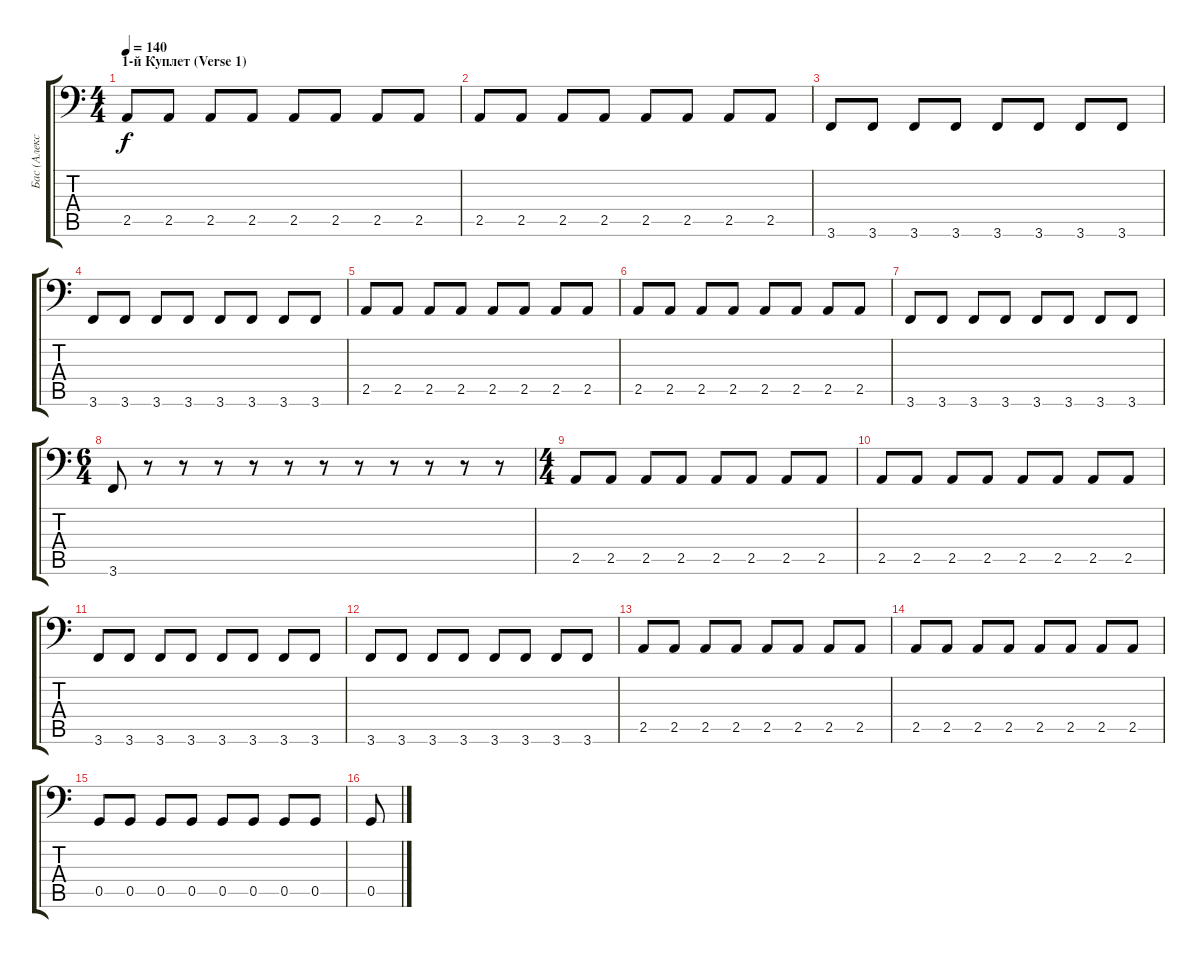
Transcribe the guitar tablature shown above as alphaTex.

\track ("Бас (Александр Тимонин)" "Бас (Алекс") {instrument electricbasspick}
\staff {score tabs}
\tuning (D3 A2 F2 C2 G1 D1) {hide}
\ts (4 4)
\section ("" "1-й Куплет (Verse 1)")
\tempo 140
\clef f4
\ks c
2.5.8{dy f instrument slapbass1} 2.5.8 2.5.8 2.5.8 2.5.8 2.5.8 2.5.8 2.5.8 |
2.5.8 2.5.8 2.5.8 2.5.8 2.5.8 2.5.8 2.5.8 2.5.8 |
3.6.8 3.6.8 3.6.8 3.6.8 3.6.8 3.6.8 3.6.8 3.6.8 |
3.6.8 3.6.8 3.6.8 3.6.8 3.6.8 3.6.8 3.6.8 3.6.8 |
2.5.8 2.5.8 2.5.8 2.5.8 2.5.8 2.5.8 2.5.8 2.5.8 |
2.5.8 2.5.8 2.5.8 2.5.8 2.5.8 2.5.8 2.5.8 2.5.8 |
3.6.8 3.6.8 3.6.8 3.6.8 3.6.8 3.6.8 3.6.8 3.6.8 |
\ts (6 4)
3.6.8 r.8 r.8 r.8 r.8 r.8 r.8 r.8 r.8 r.8 r.8 r.8 |
\ts (4 4)
2.5.8{instrument electricbasspick} 2.5.8 2.5.8 2.5.8 2.5.8 2.5.8 2.5.8 2.5.8 |
2.5.8 2.5.8 2.5.8 2.5.8 2.5.8 2.5.8 2.5.8 2.5.8 |
3.6.8 3.6.8 3.6.8 3.6.8 3.6.8 3.6.8 3.6.8 3.6.8 |
3.6.8 3.6.8 3.6.8 3.6.8 3.6.8 3.6.8 3.6.8 3.6.8 |
2.5.8 2.5.8 2.5.8 2.5.8 2.5.8 2.5.8 2.5.8 2.5.8 |
2.5.8 2.5.8 2.5.8 2.5.8 2.5.8 2.5.8 2.5.8 2.5.8 |
0.5.8 0.5.8 0.5.8 0.5.8 0.5.8 0.5.8 0.5.8 0.5.8 |
0.5.8
